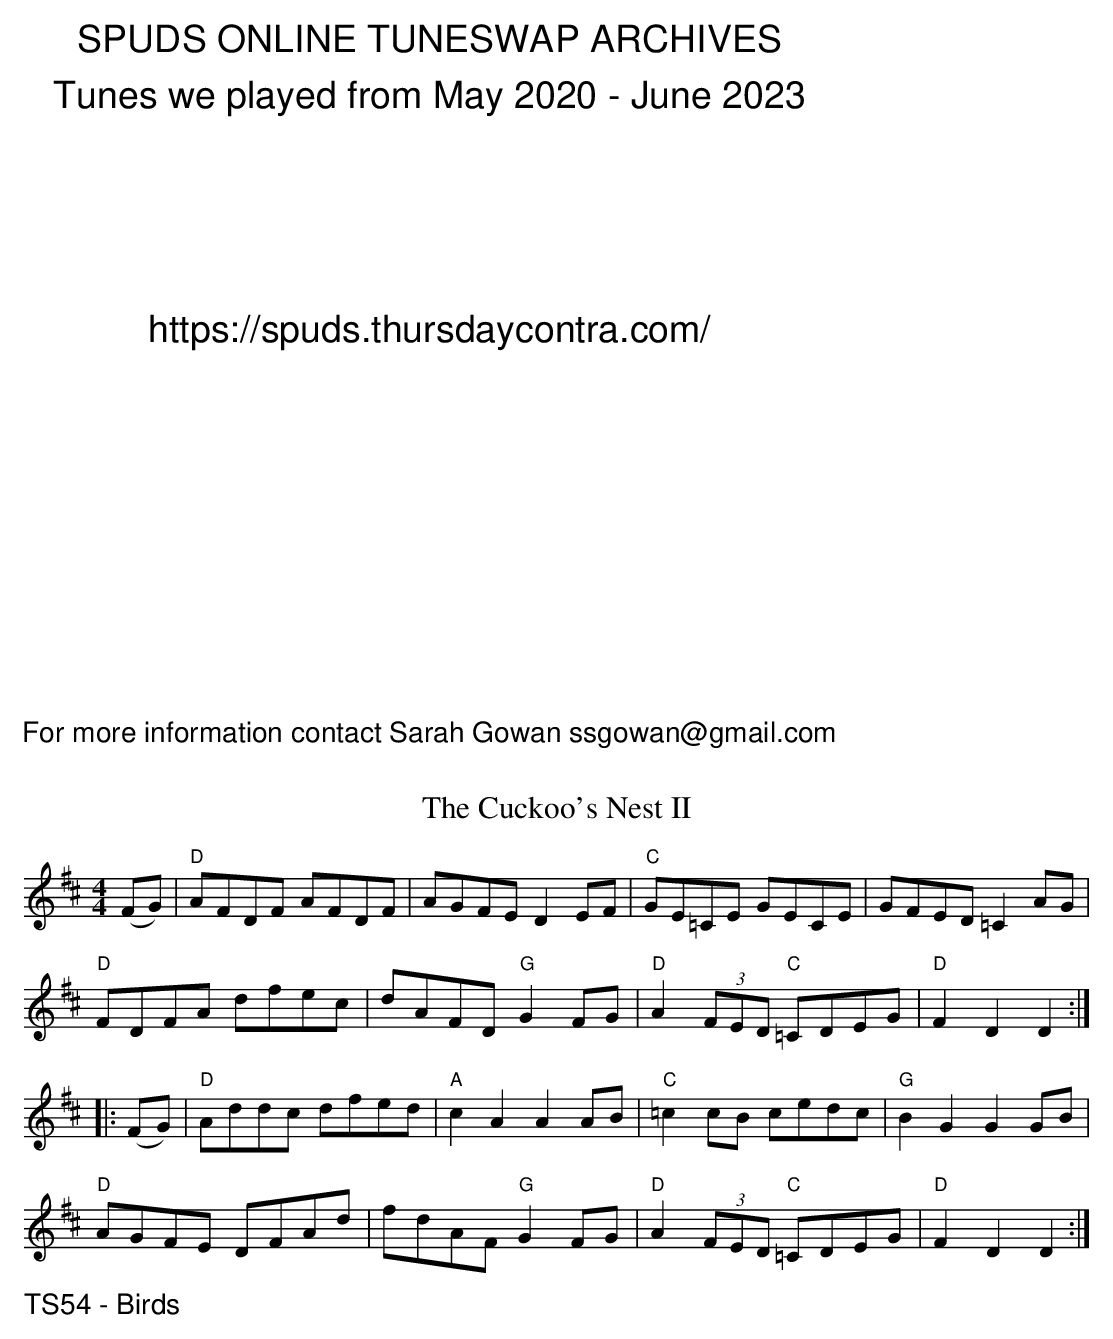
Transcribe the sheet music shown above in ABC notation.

X:1
T: Cuckoo's Nest II, The
M: 4/4
K:D
(FG)|"D"AFDF AFDF|AGFE D2EF|"C"GE=CE GECE|GFED =C2AG|
"D"FDFA dfec|dAFD "G"G2FG|"D"A2 (3FED "C"=CDEG|"D"F2D2 D2:|
|:(FG)|"D"Addc dfed|"A"c2A2 A2AB|"C"=c2cB cedc|"G"B2G2 G2GB|
"D"AGFE DFAd|fdAF "G"G2FG|"D"A2 (3FED "C"=CDEG|"D"F2D2 D2:|
